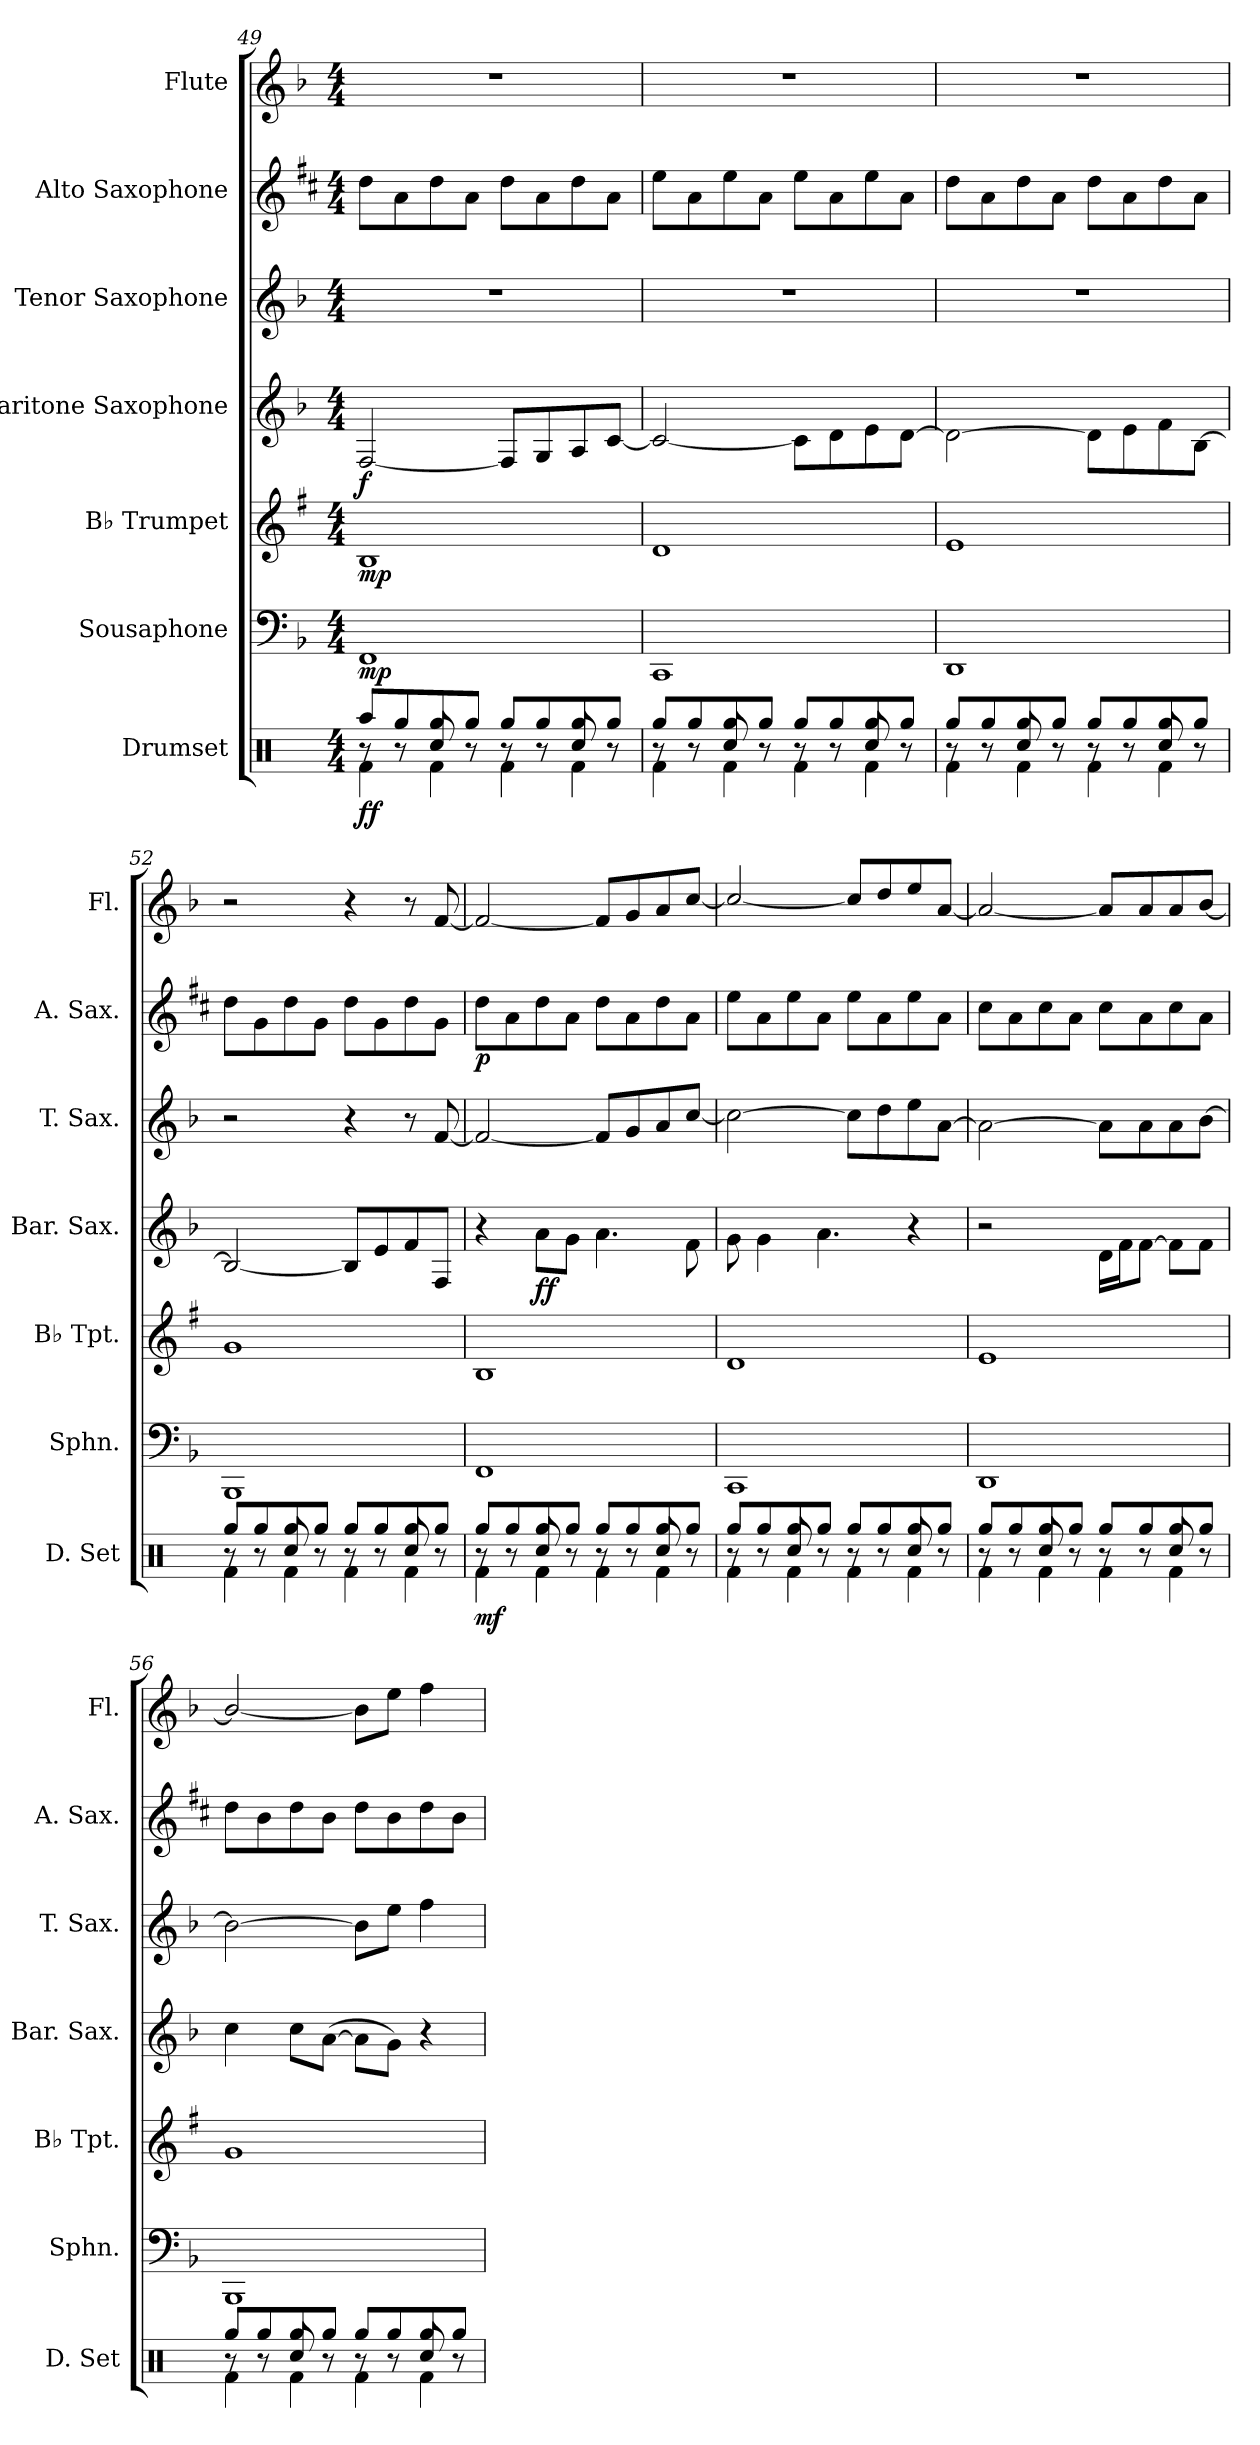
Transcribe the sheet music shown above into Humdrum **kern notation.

**kern	**dynam	**kern	**dynam	**kern	**dynam	**kern	**dynam	**kern	**kern	**dynam	**kern
*part7	*part7	*part6	*part6	*part5	*part5	*part4	*part4	*part3	*part2	*part2	*part1
*staff7	*staff7	*staff6	*staff6	*staff5	*staff5	*staff4	*staff4	*staff3	*staff2	*staff2	*staff1
*I"Drumset	*	*I"Sousaphone	*	*I"B♭ Trumpet	*	*I"Baritone Saxophone	*	*I"Tenor Saxophone	*I"Alto Saxophone	*	*I"Flute
*I'D. Set	*	*I'Sphn.	*	*I'B♭ Tpt.	*	*I'Bar. Sax.	*	*I'T. Sax.	*I'A. Sax.	*	*I'Fl.
*clefX	*	*clefF4	*	*clefG2	*	*clefG2	*	*clefG2	*clefG2	*	*clefG2
*	*	*	*	*ITrd1c2	*	*ITrd12c21	*	*ITrd8c14	*ITrd5c9	*	*
*k[]	*	*k[b-]	*	*k[b-]	*	*k[b-]	*	*k[b-]	*k[b-]	*	*k[b-]
*M4/4	*	*M4/4	*	*M4/4	*	*M4/4	*	*M4/4	*M4/4	*	*M4/4
=49	=49	=49	=49	=49	=49	=49	=49	=49	=49	=49	=49
*^	*	*	*	*	*	*	*	*	*	*	*
*	*^	*	*	*	*	*	*	*	*	*	*	*
!	!	!	!LO:DY:b	!	!LO:DY:b	!	!LO:DY:b	!	!LO:DY:b	!	!	!	!
8r	4Rf\	8Raa/L	ff	1FF	mp	1A	mp	[2FF/	f	1r	8f\L	.	1r
8r	.	8Rgg/	.	.	.	.	.	.	.	.	8c\	.	.
8Rcc/	4Rf\	8Rgg/	.	.	.	.	.	.	.	.	8f\	.	.
8r	.	8Rgg/J	.	.	.	.	.	.	.	.	8c\J	.	.
8r	4Rf\	8Rgg/L	.	.	.	.	.	8FF/L]	.	.	8f\L	.	.
8r	.	8Rgg/	.	.	.	.	.	8GG/	.	.	8c\	.	.
8Rcc/	4Rf\	8Rgg/	.	.	.	.	.	8AA/	.	.	8f\	.	.
8r	.	8Rgg/J	.	.	.	.	.	[8C/J	.	.	8c\J	.	.
=50	=50	=50	=50	=50	=50	=50	=50	=50	=50	=50	=50	=50	=50
8r	4Rf\	8Rgg/L	.	1CC	.	1c	.	2C/_	.	1r	8g\L	.	1r
8r	.	8Rgg/	.	.	.	.	.	.	.	.	8c\	.	.
8Rcc/	4Rf\	8Rgg/	.	.	.	.	.	.	.	.	8g\	.	.
8r	.	8Rgg/J	.	.	.	.	.	.	.	.	8c\J	.	.
8r	4Rf\	8Rgg/L	.	.	.	.	.	8C\L]	.	.	8g\L	.	.
8r	.	8Rgg/	.	.	.	.	.	8D\	.	.	8c\	.	.
8Rcc/	4Rf\	8Rgg/	.	.	.	.	.	8E\	.	.	8g\	.	.
8r	.	8Rgg/J	.	.	.	.	.	[8D\J	.	.	8c\J	.	.
!!LO:PB:g=z
=51	=51	=51	=51	=51	=51	=51	=51	=51	=51	=51	=51	=51	=51
8r	4Rf\	8Rgg/L	.	1DD	.	1d	.	2D\_	.	1r	8f\L	.	1r
8r	.	8Rgg/	.	.	.	.	.	.	.	.	8c\	.	.
8Rcc/	4Rf\	8Rgg/	.	.	.	.	.	.	.	.	8f\	.	.
8r	.	8Rgg/J	.	.	.	.	.	.	.	.	8c\J	.	.
8r	4Rf\	8Rgg/L	.	.	.	.	.	8D\L]	.	.	8f\L	.	.
8r	.	8Rgg/	.	.	.	.	.	8E\	.	.	8c\	.	.
8Rcc/	4Rf\	8Rgg/	.	.	.	.	.	8F\	.	.	8f\	.	.
8r	.	8Rgg/J	.	.	.	.	.	[8BB-\J	.	.	8c\J	.	.
=52	=52	=52	=52	=52	=52	=52	=52	=52	=52	=52	=52	=52	=52
8r	4Rf\	8Rgg/L	.	1BBB-	.	1f	.	2BB-/_	.	2r	8f\L	.	2r
8r	.	8Rgg/	.	.	.	.	.	.	.	.	8B-\	.	.
8Rcc/	4Rf\	8Rgg/	.	.	.	.	.	.	.	.	8f\	.	.
8r	.	8Rgg/J	.	.	.	.	.	.	.	.	8B-\J	.	.
8r	4Rf\	8Rgg/L	.	.	.	.	.	8BB-/L]	.	4r	8f\L	.	4r
8r	.	8Rgg/	.	.	.	.	.	8E/	.	.	8B-\	.	.
8Rcc/	4Rf\	8Rgg/	.	.	.	.	.	8F/	.	8r	8f\	.	8r
8r	.	8Rgg/J	.	.	.	.	.	8FF/J	.	[8F/	8B-\J	.	[8f/
=53	=53	=53	=53	=53	=53	=53	=53	=53	=53	=53	=53	=53	=53
!	!	!	!LO:DY:b	!	!	!	!	!	!	!	!	!LO:DY:b	!
8r	4Rf\	8Rgg/L	mf	1FF	.	1A	.	4r	.	2F/_	8f\L	p	2f/_
8r	.	8Rgg/	.	.	.	.	.	.	.	.	8c\	.	.
!	!	!	!	!	!	!	!	!	!LO:DY:b	!	!	!	!
8Rcc/	4Rf\	8Rgg/	.	.	.	.	.	8A\L	ff	.	8f\	.	.
8r	.	8Rgg/J	.	.	.	.	.	8G\J	.	.	8c\J	.	.
8r	4Rf\	8Rgg/L	.	.	.	.	.	4.A\	.	8F/L]	8f\L	.	8f/L]
8r	.	8Rgg/	.	.	.	.	.	.	.	8G/	8c\	.	8g/
8Rcc/	4Rf\	8Rgg/	.	.	.	.	.	.	.	8A/	8f\	.	8a/
8r	.	8Rgg/J	.	.	.	.	.	8F\	.	[8c/J	8c\J	.	[8cc/J
=54	=54	=54	=54	=54	=54	=54	=54	=54	=54	=54	=54	=54	=54
8r	4Rf\	8Rgg/L	.	1CC	.	1c	.	8G\	.	2c\_	8g\L	.	2cc/_
8r	.	8Rgg/	.	.	.	.	.	4G\	.	.	8c\	.	.
8Rcc/	4Rf\	8Rgg/	.	.	.	.	.	.	.	.	8g\	.	.
8r	.	8Rgg/J	.	.	.	.	.	4.A\	.	.	8c\J	.	.
8r	4Rf\	8Rgg/L	.	.	.	.	.	.	.	8c\L]	8g\L	.	8cc/L]
8r	.	8Rgg/	.	.	.	.	.	.	.	8d\	8c\	.	8dd/
8Rcc/	4Rf\	8Rgg/	.	.	.	.	.	4r	.	8e\	8g\	.	8ee/
8r	.	8Rgg/J	.	.	.	.	.	.	.	[8A\J	8c\J	.	[8a/J
!!LO:PB:g=z
=55	=55	=55	=55	=55	=55	=55	=55	=55	=55	=55	=55	=55	=55
8r	4Rf\	8Rgg/L	.	1DD	.	1d	.	2r	.	2A\_	8e\L	.	2a/_
8r	.	8Rgg/	.	.	.	.	.	.	.	.	8c\	.	.
8Rcc/	4Rf\	8Rgg/	.	.	.	.	.	.	.	.	8e\	.	.
8r	.	8Rgg/J	.	.	.	.	.	.	.	.	8c\J	.	.
8r	4Rf\	8Rgg/L	.	.	.	.	.	16D\LL	.	8A\L]	8e\L	.	8a/L]
.	.	.	.	.	.	.	.	16F\J	.	.	.	.	.
8r	.	8Rgg/	.	.	.	.	.	[8F\J	.	8A\	8c\	.	8a/
8Rcc/	4Rf\	8Rgg/	.	.	.	.	.	8F\L]	.	8A\	8e\	.	8a/
8r	.	8Rgg/J	.	.	.	.	.	8F\J	.	[8B-\J	8c\J	.	[8b-/J
=56	=56	=56	=56	=56	=56	=56	=56	=56	=56	=56	=56	=56	=56
8r	4Rf\	8Rgg/L	.	1BBB-	.	1f	.	4c\	.	2B-\_	8f\L	.	2b-/_
8r	.	8Rgg/	.	.	.	.	.	.	.	.	8d\	.	.
8Rcc/	4Rf\	8Rgg/	.	.	.	.	.	8c\L	.	.	8f\	.	.
8r	.	8Rgg/J	.	.	.	.	.	(>[8A\J	.	.	8d\J	.	.
8r	4Rf\	8Rgg/L	.	.	.	.	.	8A\L]	.	8B-\L]	8f\L	.	8b-\L]
8r	.	8Rgg/	.	.	.	.	.	8G\J)	.	8e\J	8d\	.	8ee\J
8Rcc/	4Rf\	8Rgg/	.	.	.	.	.	4r	.	4f\	8f\	.	4ff\
8r	.	8Rgg/J	.	.	.	.	.	.	.	.	8d\J	.	.
*v	*v	*v	*	*	*	*	*	*	*	*	*	*	*
=	=	=	=	=	=	=	=	=	=	=	=
*-	*-	*-	*-	*-	*-	*-	*-	*-	*-	*-	*-
